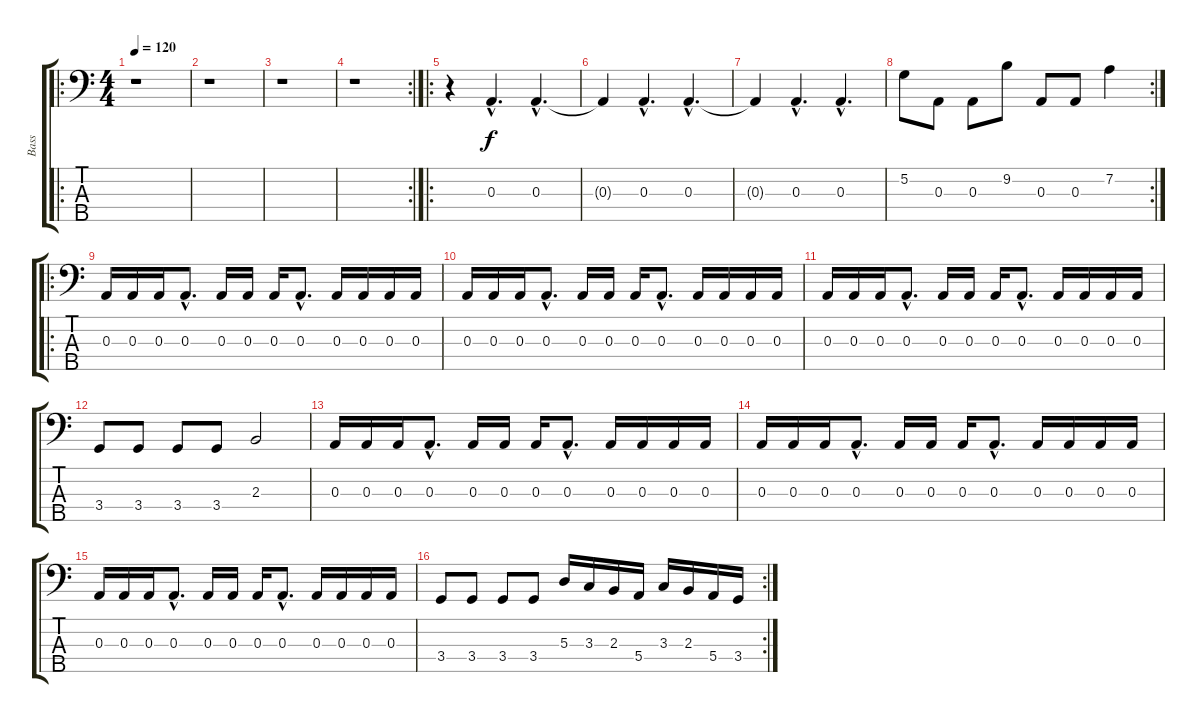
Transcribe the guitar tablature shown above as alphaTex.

\track ("Bass" "Bass") {instrument electricbasspick}
\staff {score tabs}
\tuning (G2 D2 A1 E1 B0) {hide}
\ro
\ts (4 4)
\tempo 120
\clef f4
\ks c
r.1{dy f instrument electricbasspick} |
r.1 |
r.1 |
\rc 2
r.1 |
\ro
r.4 0.3{hac}.4{d} 0.3{hac}.4{d} |
0.3{t}.4 0.3{hac}.4{d} 0.3{hac}.4{d} |
0.3{t}.4 0.3{hac}.4{d} 0.3{hac}.4{d} |
\rc 2
5.2.8 0.3.8 0.3.8 9.2.8 0.3.8 0.3.8 7.2.4 |
\ro
0.3.16 0.3.16 0.3.16 0.3{hac}.8{d} 0.3.16 0.3.16 0.3.16 0.3{hac}.8{d} 0.3.16 0.3.16 0.3.16 0.3.16 |
0.3.16 0.3.16 0.3.16 0.3{hac}.8{d} 0.3.16 0.3.16 0.3.16 0.3{hac}.8{d} 0.3.16 0.3.16 0.3.16 0.3.16 |
0.3.16 0.3.16 0.3.16 0.3{hac}.8{d} 0.3.16 0.3.16 0.3.16 0.3{hac}.8{d} 0.3.16 0.3.16 0.3.16 0.3.16 |
3.4.8 3.4.8 3.4.8 3.4.8 2.3.2 |
0.3.16 0.3.16 0.3.16 0.3{hac}.8{d} 0.3.16 0.3.16 0.3.16 0.3{hac}.8{d} 0.3.16 0.3.16 0.3.16 0.3.16 |
0.3.16 0.3.16 0.3.16 0.3{hac}.8{d} 0.3.16 0.3.16 0.3.16 0.3{hac}.8{d} 0.3.16 0.3.16 0.3.16 0.3.16 |
0.3.16 0.3.16 0.3.16 0.3{hac}.8{d} 0.3.16 0.3.16 0.3.16 0.3{hac}.8{d} 0.3.16 0.3.16 0.3.16 0.3.16 |
\rc 2
3.4.8 3.4.8 3.4.8 3.4.8 5.3.16 3.3.16 2.3.16 5.4.16 3.3.16 2.3.16 5.4.16 3.4.16
